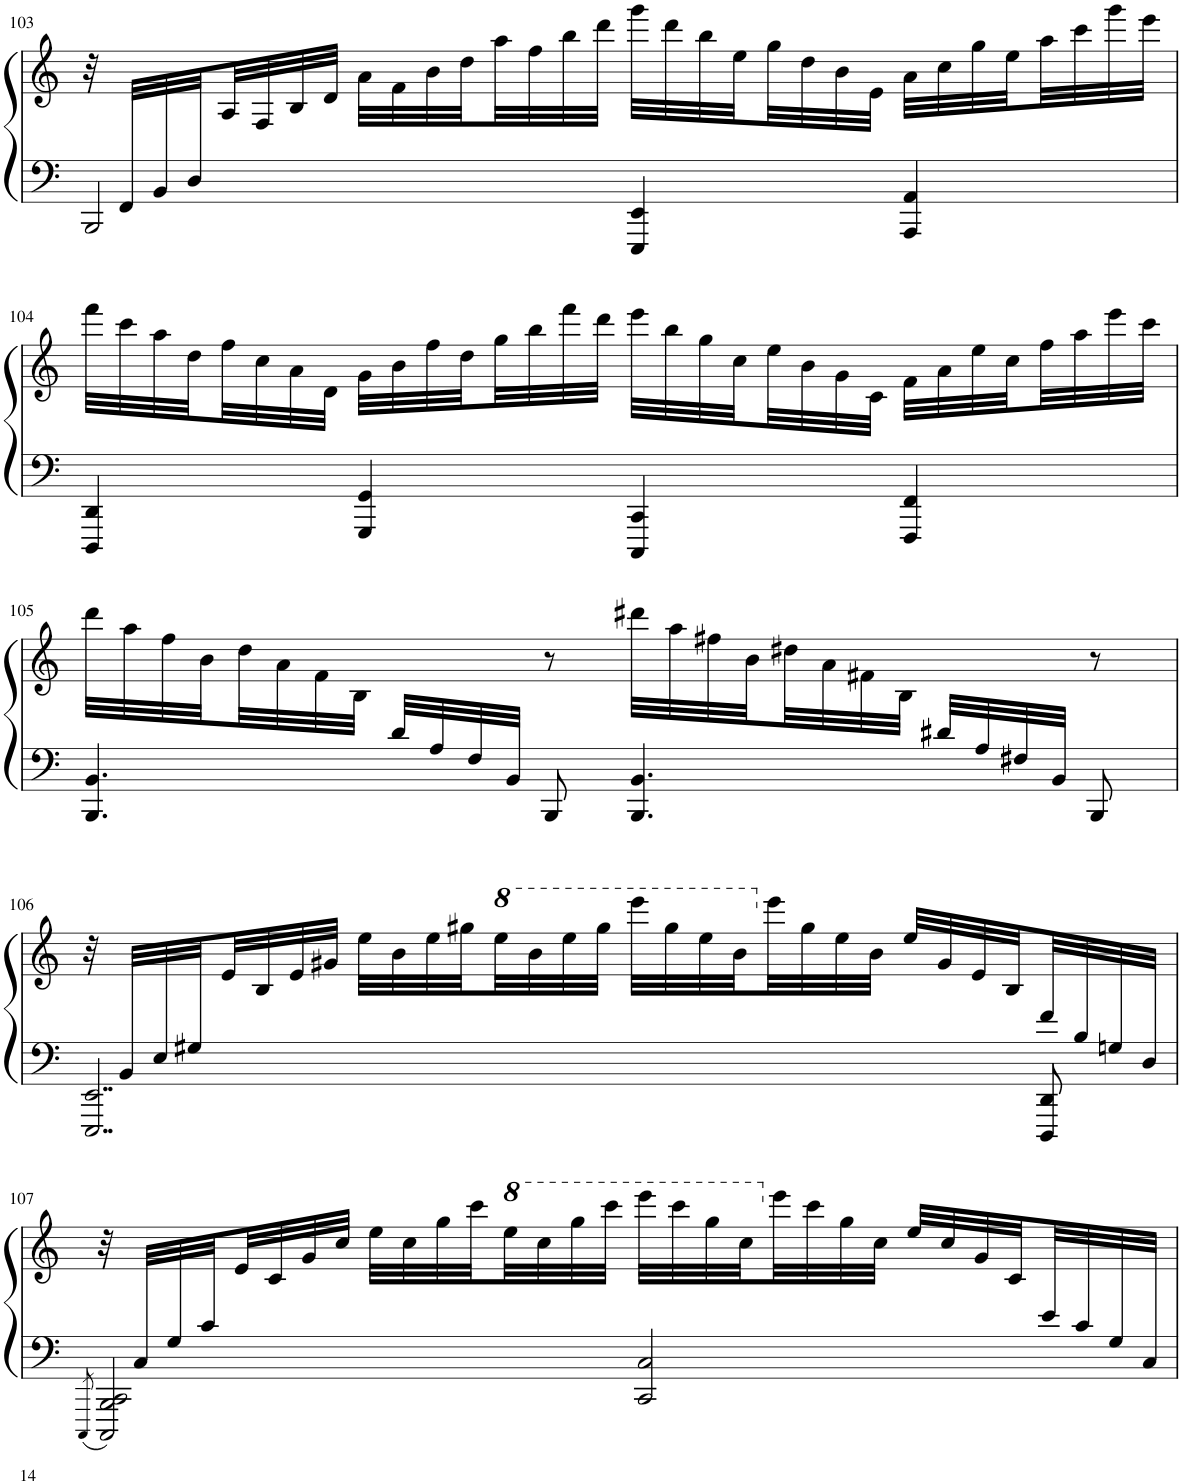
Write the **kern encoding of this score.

**kern	**kern
*part1	*part1
*staff2	*staff1
*I"Piano	*
*I'Pno.	*
!!LO:PB:g=z
*clefF4	*clefG2
*k[]	*k[]
*M4/4	*M4/4
=103	=103
*^	*
32ryy	2BBB/	32r
32FF/LLL	.	16.ryy
32BB/	.	.
32D/	.	.
2..ryy	.	32A/
.	.	32F/
.	.	32B/
.	.	32d/JJJ
.	.	32a\LLL
.	.	32f\
.	.	32b\
.	.	32dd\
.	.	32aa\
.	.	32ff\
.	.	32bb\
.	.	32ddd\JJJ
.	4EEE/ 4EE/	32ggg\LLL
.	.	32ddd\
.	.	32bb\
.	.	32ee\
.	.	32gg\
.	.	32dd\
.	.	32b\
.	.	32e\JJJ
.	4AAA/ 4AA/	32a\LLL
.	.	32cc\
.	.	32gg\
.	.	32ee\
.	.	32aa\
.	.	32ccc\
.	.	32ggg\
.	.	32eee\JJJ
*v	*v	*
!!LO:LB:g=z
=104	=104
4DDD/ 4DD/	32fff\LLL
.	32ccc\
.	32aa\
.	32dd\
.	32ff\
.	32cc\
.	32a\
.	32d\JJJ
4GGG/ 4GG/	32g\LLL
.	32b\
.	32ff\
.	32dd\
.	32gg\
.	32bb\
.	32fff\
.	32ddd\JJJ
4CCC/ 4CC/	32eee\LLL
.	32bb\
.	32gg\
.	32cc\
.	32ee\
.	32b\
.	32g\
.	32c\JJJ
4FFF/ 4FF/	32f\LLL
.	32a\
.	32ee\
.	32cc\
.	32ff\
.	32aa\
.	32eee\
.	32ccc\JJJ
!!LO:LB:g=z
=105	=105
*^	*
4ryy	4.BBB/ 4.BB/	32ddd\LLL
.	.	32aa\
.	.	32ff\
.	.	32b\
.	.	32dd\
.	.	32a\
.	.	32f\
.	.	32B\JJJ
32d/LLL	.	8ryy
32A/	.	.
32F/	.	.
32BB/JJJ	.	.
4.ryy	8BBB/	8r
.	4.BBB/ 4.BB/	32ddd#X\LLL
.	.	32aa\
.	.	32ff#X\
.	.	32b\
.	.	32dd#X\
.	.	32a\
.	.	32f#X\
.	.	32B\JJJ
32d#X/LLL	.	8ryy
32A/	.	.
32F#X/	.	.
32BB/JJJ	.	.
8ryy	8BBB/	8r
!!LO:LB:g=z
=106	=106	=106
32ryy	2..EEE/ 2..EE/	32r
32BB/LLL	.	16.ryy
32E/	.	.
32G#X/	.	.
2.ryy	.	32e/
.	.	32B/
.	.	32e/
.	.	32g#X/JJJ
.	.	32ee\LLL
.	.	32b\
.	.	32ee\
.	.	32gg#X\
*	*	*8va
.	.	32eee\
.	.	32bb\
.	.	32eee\
.	.	32ggg#\JJJ
.	.	32eeee\LLL
.	.	32ggg#\
.	.	32eee\
.	.	32bb\
*	*	*X8va
.	.	32eee\
.	.	32gg#\
.	.	32ee\
.	.	32b\JJJ
.	.	32ee/LLL
.	.	32g#/
.	.	32e/
.	.	32B/
32f/	8DDD/ 8DD/	8ryy
32B/	.	.
32Gn/	.	.
32D/JJJ	.	.
!!LO:LB:g=z
=107	=107	=107
.	8qCCC/	.
32ryy	2CCC/ 2BBB/ 2CC/	32r
32C/LLL	.	16.ryy
32G/	.	.
32c/	.	.
2.ryy	.	32e/
.	.	32c/
.	.	32g/
.	.	32cc/JJJ
.	.	32ee\LLL
.	.	32cc\
.	.	32gg\
.	.	32ccc\
*	*	*8va
.	.	32eee\
.	.	32ccc\
.	.	32ggg\
.	.	32cccc\JJJ
.	2CC/ 2C/	32eeee\LLL
.	.	32cccc\
.	.	32ggg\
.	.	32ccc\
*	*	*X8va
.	.	32eee\
.	.	32ccc\
.	.	32gg\
.	.	32cc\JJJ
.	.	32ee/LLL
.	.	32cc/
.	.	32g/
.	.	32c/
32e/	.	8ryy
32c/	.	.
32G/	.	.
32C/JJJ	.	.
*v	*v	*
=	=
*-	*-
